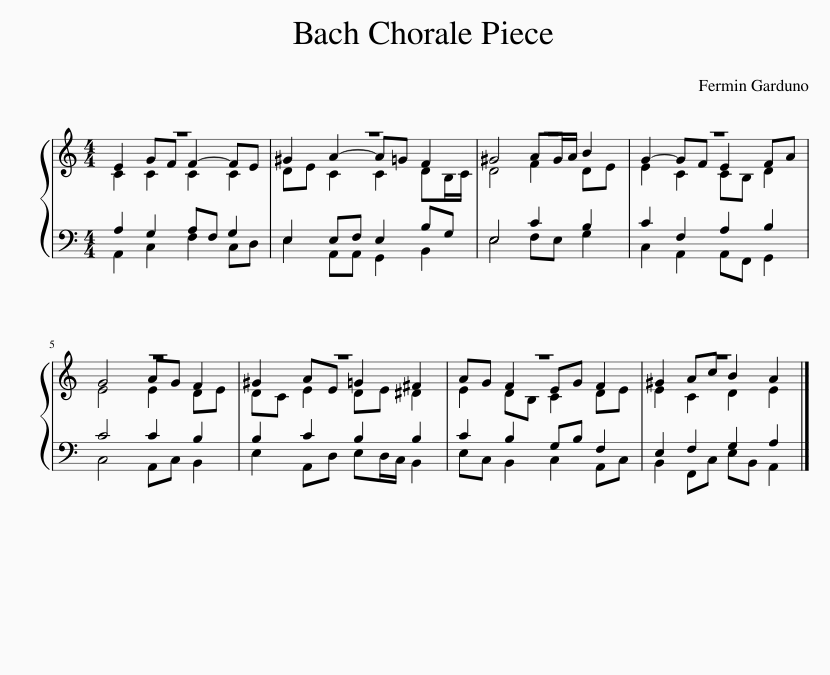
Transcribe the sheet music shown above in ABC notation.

X:1
%%score { ( 1 2 ) | ( 3 4 ) }
L:1/8
M:4/4
I:linebreak $
K:C
V:1 treble
V:2 treble
V:3 bass
V:4 bass
V:1
 C2 C2 C2 C2 | DE C2 C2 DB,/C/ | D4 F2 DE | E2 C2 CB, D2 |$ E4 E2 DE | %5
 DC E2 DE ^D2 | E2 DB, C2 DE | E2 C2 D2 E2 |] %8
V:2
 E2 GF F2- FE | ^G2 A2- A=G F2 | ^G4 AG/A/ B2 | G2- GF E2 FA |$ G4 AG F2 | %5
 ^G2 AE =G2 ^F2 | AG F2 EG F2 | ^G2 Ac B2 A2 |] %8
V:3
 A,,2 C,2 F,2 C,D, | E,2 A,,A,, G,,2 B,,2 | E,4 F,E, G,2 | C,2 A,,2 A,,F,, G,,2 |$ C,4 A,,C, B,,2 | %5
 E,2 A,,D, E,D,/C,/ B,,2 | E,C, B,,2 C,2 A,,C, | B,,2 F,,C, E,B,, A,,2 |] %8
V:4
 A,2 G,2 A,F, B,2 | E,2 E,F, E,2 B,G, | E,4 C2 B,2 | C2 F,2 A,2 B,2 |$ C4 C2 B,2 | %5
 B,2 C2 B,2 B,2 | C2 B,2 G,B, F,2 | E,2 F,2 G,2 A,2 |] %8
